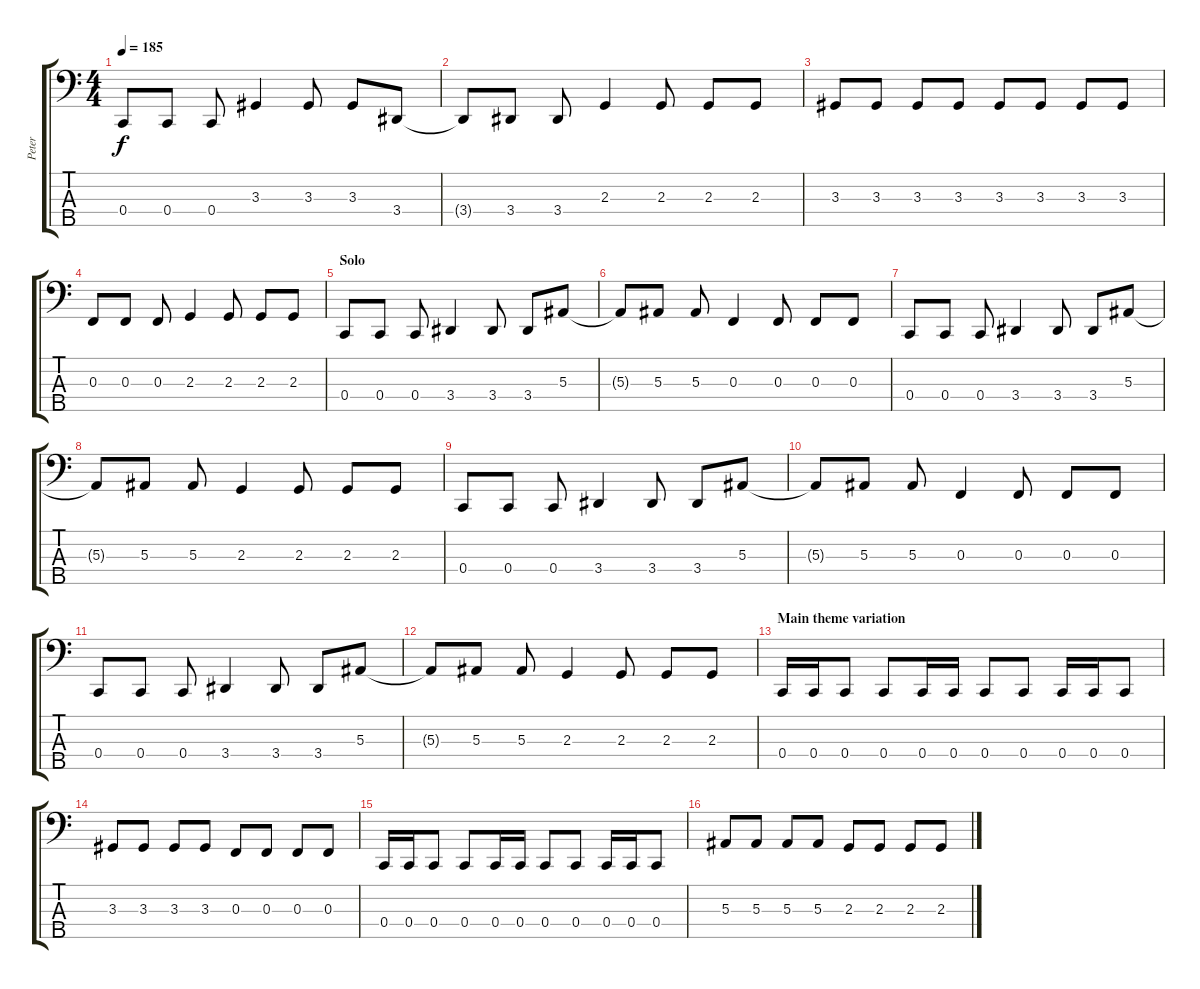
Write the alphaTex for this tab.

\track ("Peter" "Peter") {instrument electricbassfinger}
\staff {score tabs}
\tuning (Eb2 Bb1 F1 C1 G0) {hide}
\ts (4 4)
\tempo 185
\clef f4
\ks c
0.4{t}.8{dy f} 0.4.8 0.4.8 3.3.4 3.3.8 3.3.8 3.4.8 |
3.4{t}.8 3.4.8 3.4.8 2.3.4 2.3.8 2.3.8 2.3.8 |
3.3.8 3.3.8 3.3.8 3.3.8 3.3.8 3.3.8 3.3.8 3.3.8 |
0.3.8 0.3.8 0.3.8 2.3.4 2.3.8 2.3.8 2.3.8 |
\section ("" "Solo")
0.4.8 0.4.8 0.4.8 3.4.4 3.4.8 3.4.8 5.3.8 |
5.3{t}.8 5.3.8 5.3.8 0.3.4 0.3.8 0.3.8 0.3.8 |
0.4.8 0.4.8 0.4.8 3.4.4 3.4.8 3.4.8 5.3.8 |
5.3{t}.8 5.3.8 5.3.8 2.3.4 2.3.8 2.3.8 2.3.8 |
0.4.8 0.4.8 0.4.8 3.4.4 3.4.8 3.4.8 5.3.8 |
5.3{t}.8 5.3.8 5.3.8 0.3.4 0.3.8 0.3.8 0.3.8 |
0.4.8 0.4.8 0.4.8 3.4.4 3.4.8 3.4.8 5.3.8 |
5.3{t}.8 5.3.8 5.3.8 2.3.4 2.3.8 2.3.8 2.3.8 |
\section ("" "Main theme variation")
0.4.16{volume 10} 0.4.16 0.4.8 0.4.8 0.4.16 0.4.16 0.4.8 0.4.8 0.4.16 0.4.16 0.4.8 |
3.3.8 3.3.8 3.3.8 3.3.8 0.3.8 0.3.8 0.3.8 0.3.8 |
0.4.16 0.4.16 0.4.8 0.4.8 0.4.16 0.4.16 0.4.8 0.4.8 0.4.16 0.4.16 0.4.8 |
5.3.8 5.3.8 5.3.8 5.3.8 2.3.8 2.3.8 2.3.8 2.3.8
